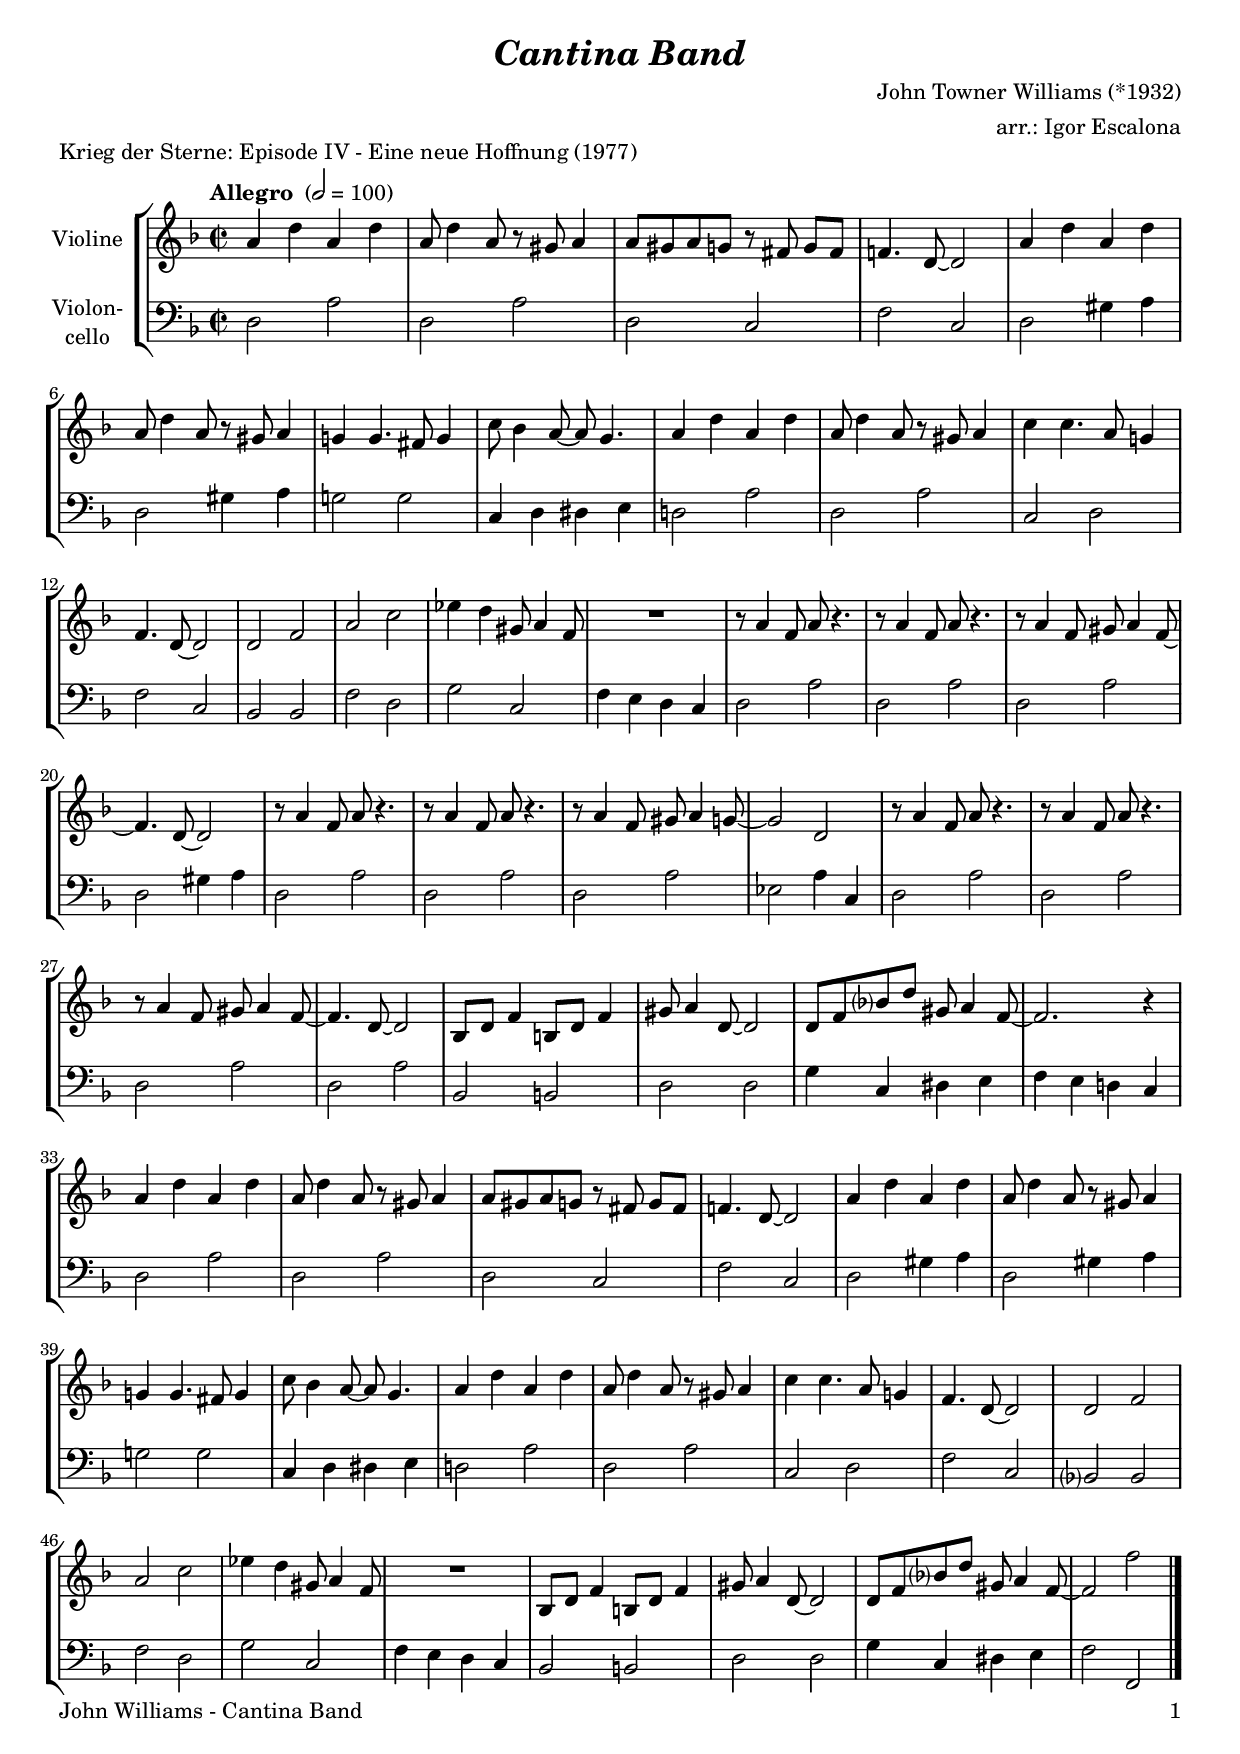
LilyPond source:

\version "2.18.2"
\include "deutsch.ly"
  
#(set-global-staff-size 19)

\header {
  title     = \markup \bold \italic "Cantina Band"
  composer  = "John Towner Williams (*1932)"
  arranger  = "arr.: Igor Escalona"
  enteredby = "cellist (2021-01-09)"
  piece     = "Krieg der Sterne: Episode IV - Eine neue Hoffnung (1977)"
}

voiceconsts = {
  \key f \major
  \time 2/2
  \clef "treble"
%  \numericTimeSignature
  % Set default beaming for all staves
%  \set Timing.beamExceptions = #'()
%  \set Timing.baseMoment     = #(ly:make-moment 1 4)
%  \set Timing.beatStructure  = #'(1 1 1)
  \tempo "Allegro " 2=100
}

mivl = "violin"
%miba = "pizzicato strings"
miba = "cello"

arco = \markup \italic "arco"
dcaf = \mark \markup \box \italic "D.C. al Fine"
fine = \mark \markup \box \italic "Fine"
pizz = \markup \italic "pizz."
rall = \mark \markup \box \italic "rall."
rit  = \mark \markup \box \italic "rit."
simi = \markup \italic "simile"

va = \relative c'' {
  \voiceconsts

  a4 d a d
  a8 d4 a8 r gis a4
  a8 gis a g r fis g[ fis]
  f!4. d8~ d2

  a'4 d a d
  a8 d4 a8 r gis a4
  g! g4. fis8 g4
  c8 b4 a8~ a g4.
  a4 d a d

  a8 d4 a8 r gis a4
  c c4. a8 g!4
  f4. d8~ d2
  d f
  a c
  es4 d gis,8 a4 f8

  R1
  r8 a4 f8 a r4.
  r8 a4 f8 a r4.
  r8 a4 f8 gis a4 f8~
  f4. d8~ d2

  r8 a'4 f8 a r4.
  r8 a4 f8 a r4.
  r8 a4 f8 gis a4 g8~
  g2 d
  r8 a'4 f8 a r4.

  r8 a4 f8 a r4.
  r8 a4 f8 gis a4 f8~
  f4. d8~ d2
  b8 d f4 h,8 d f4
  gis8 a4 d,8~ d2

  d8 f b? d gis, a4 f8~
  f2. r4
  a d a d
  a8 d4 a8 r gis a4
  a8 gis a g r fis g[ fis]

  f!4. d8~ d2
  a'4 d a d
  a8 d4 a8 r gis a4
  g! g4. fis8 g4
  c8 b4 a8~ a g4.
  a4 d a d

  a8 d4 a8 r gis a4
  c c4. a8 g!4
  f4. d8~ d2
  d f
  a c
  es4 d gis,8 a4 f8

  R1
  b,8 d f4 h,8 d f4
  gis8 a4 d,8~ d2
  d8 f b? d gis, a4 f8~
  f2 f' \bar "|."
}

vb = \relative c {
  \voiceconsts
  \clef "bass"

  d2 a'
  d, a'
  d, c
  f c

  d gis4 a
  d,2 gis4 a
  g!2 g
  c,4 d dis e
  d!2 a'

  d, a'
  c, d
  f c
  b b
  f' d
  g c,

  f4 e d c
  d2 a'
  d, a'
  d, a'
  d, gis4 a

  d,2 a'
  d, a'
  d, a'
  es a4 c,
  d2 a'

  d, a'
  d, a'
  d, a'
  b, h
  d d

  g4 c, dis e
  f e d! c
  d2 a'
  d, a'
  d, c

  f c
  d gis4 a
  d,2 gis4 a
  g!2 g
  c,4 d dis e
  d!2 a'

  d, a'
  c, d
  f c
  b? b
  f' d
  g c,

  f4 e d c
  b2 h
  d d
  g4 c, dis e
  f2 f, \bar "|."
}


music = \new StaffGroup <<
      \new Staff {
	\set Staff.midiInstrument = \mivl
	\set Staff.instrumentName = \markup \center-column { "Violine" }
	\transpose f f { \va }
      }

      \new Staff {
	\set Staff.midiInstrument = \miba
	\set Staff.instrumentName = \markup \center-column { "Violon-" "cello" }
	\transpose f f { \vb }
      }
>>

\book {
   \paper {
    print-page-number = ##t
    print-first-page-number = ##t
    ragged-last-bottom = ##f
    oddHeaderMarkup = \markup \null
    evenHeaderMarkup = \markup \null
    oddFooterMarkup = \markup {
      \fill-line {
        \on-the-fly #print-page-number-check-first
        "John Williams - Cantina Band" \fromproperty #'page:page-number-string
      }
    }
    evenFooterMarkup = \oddFooterMarkup
  } \score {
    \music
    \layout {}
  }

  \score {
    \unfoldRepeats \music

    \midi {
      \context {
        \Score
      }
    }
  }
}